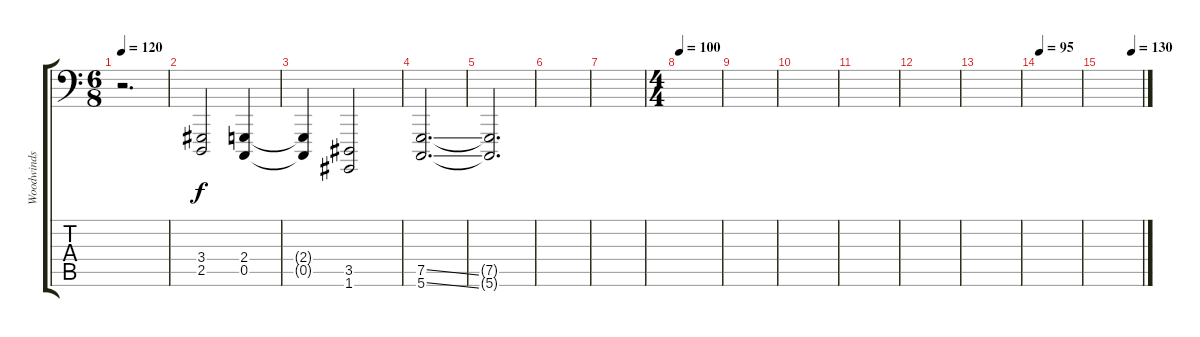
\track ("Woodwinds 2" "Woodwinds ") {instrument panflute}
\staff {score tabs}
\tuning (G2 D2 Bb1 F1 C1 G0) {hide}
\ts (6 8)
\tempo 120
\clef f4
\ks c
r.2{d dy f} |
(3.4 2.5).2 (2.4 0.5).4 |
(2.4{t} 0.5{t}).4 (3.5 1.6).2 |
(7.5{ss} 5.6{ss}).2{d} |
(7.5{t} 5.6{t}).2{d} |
|
|
\ts (4 4)
\tempo 100
|
|
|
|
|
|
\tempo 95
|
\tempo (130 0.75)
